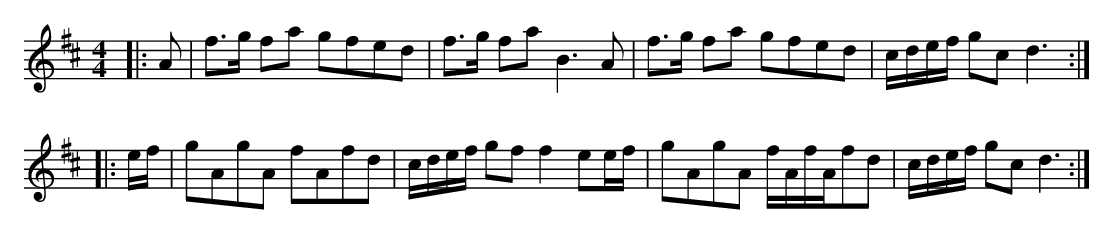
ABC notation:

X:1
M:4/4
K:D
|:A|f>g fa gfed|f>g fa B3A|f>g fa gfed|c/d/e/f/ gc d3:|
|:e/f/|gAgA fAfd|c/d/e/f/ gf f2 ee/f/|gAgA f/A/f/A/fd|c/d/e/f/ gc d3:|
